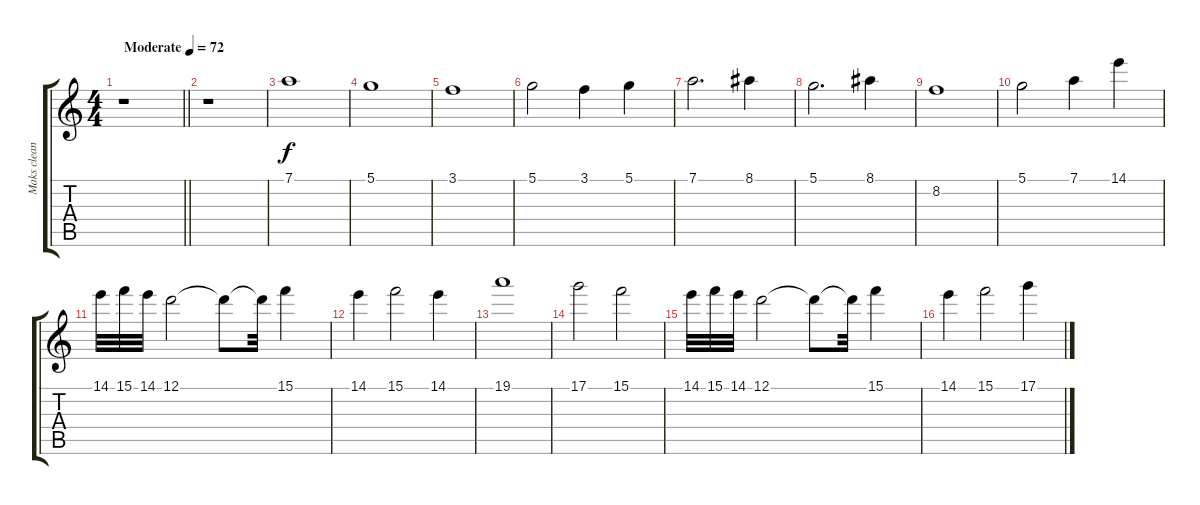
\track ("Maks clean" "Maks clean") {instrument electricguitarclean}
\staff {score tabs}
\tuning (D4 A3 F3 C3 G2 C2) {hide}
\ts (4 4)
\tempo (72 "Moderate")
\clef g2
\barLineRight lightlight
\ks c
r.1{dy f instrument electricguitarclean} |
r.1 |
7.1.1 |
5.1.1 |
3.1.1 |
5.1.2 3.1.4 5.1.4 |
7.1.2{d} 8.1.4 |
5.1.2{d} 8.1.4 |
8.2.1 |
5.1.2 7.1.4 14.1.4 |
14.1.32 15.1.32 14.1.32 12.1.2 12.1{t}.8 12.1{t}.32 15.1.4 |
14.1.4 15.1.2 14.1.4 |
19.1.1 |
17.1.2 15.1.2 |
14.1.32 15.1.32 14.1.32 12.1.2 12.1{t}.8 12.1{t}.32 15.1.4 |
14.1.4 15.1.2 17.1.4
